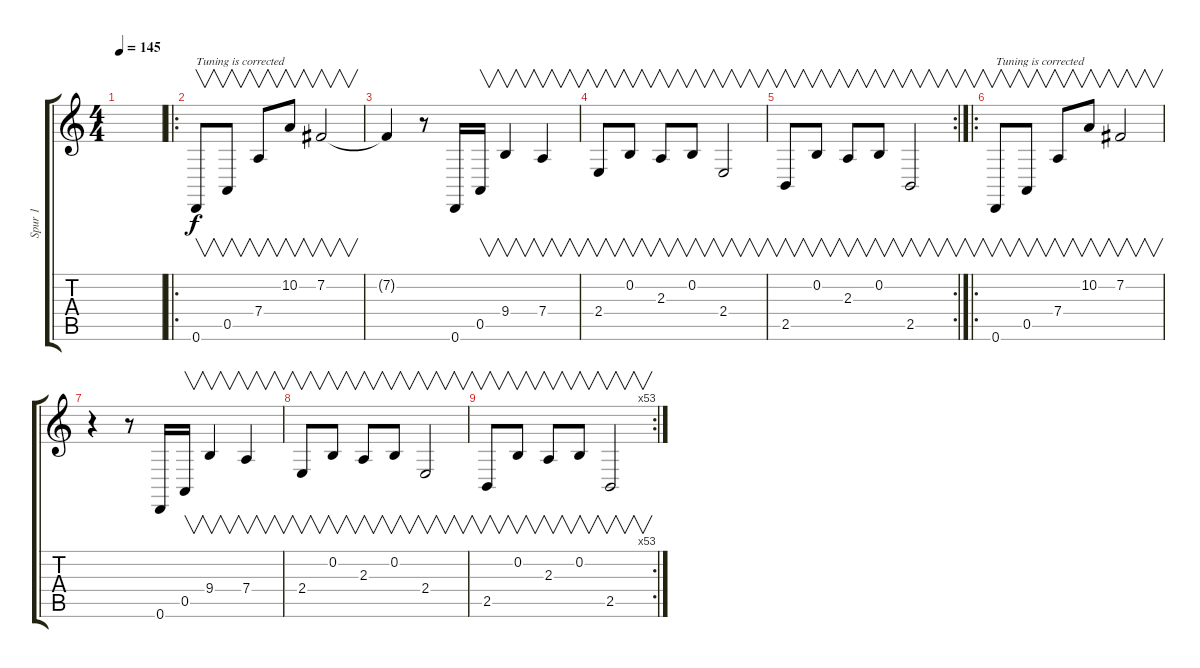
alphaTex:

\track ("Spur 1" "Spur 1") {instrument koto}
\staff {score tabs}
\tuning (E4 B3 G3 D3 A2 D2) {hide}
\ts (4 4)
\tempo 145
\clef g2
\ks c
|
\ro
0.6.8{v txt "Tuning is corrected"} 0.5.8{v} 7.4.8{v} 10.2.8{v} 7.2.2{v} |
7.2{t}.4 r.8 0.6.16 0.5.16{v} 9.4.4{v} 7.4.4{v} |
2.4.8{v} 0.2.8{v} 2.3.8{v} 0.2.8{v} 2.4.2{v} |
\rc 2
2.5.8{v} 0.2.8{v} 2.3.8{v} 0.2.8{v} 2.5.2{v} |
\ro
0.6.8{v txt "Tuning is corrected"} 0.5.8{v} 7.4.8{v} 10.2.8{v} 7.2.2{v} |
r.4 r.8 0.6.16 0.5.16{v} 9.4.4{v} 7.4.4{v} |
2.4.8{v} 0.2.8{v} 2.3.8{v} 0.2.8{v} 2.4.2{v} |
\rc 53
2.5.8{v} 0.2.8{v} 2.3.8{v} 0.2.8{v} 2.5.2{v}
